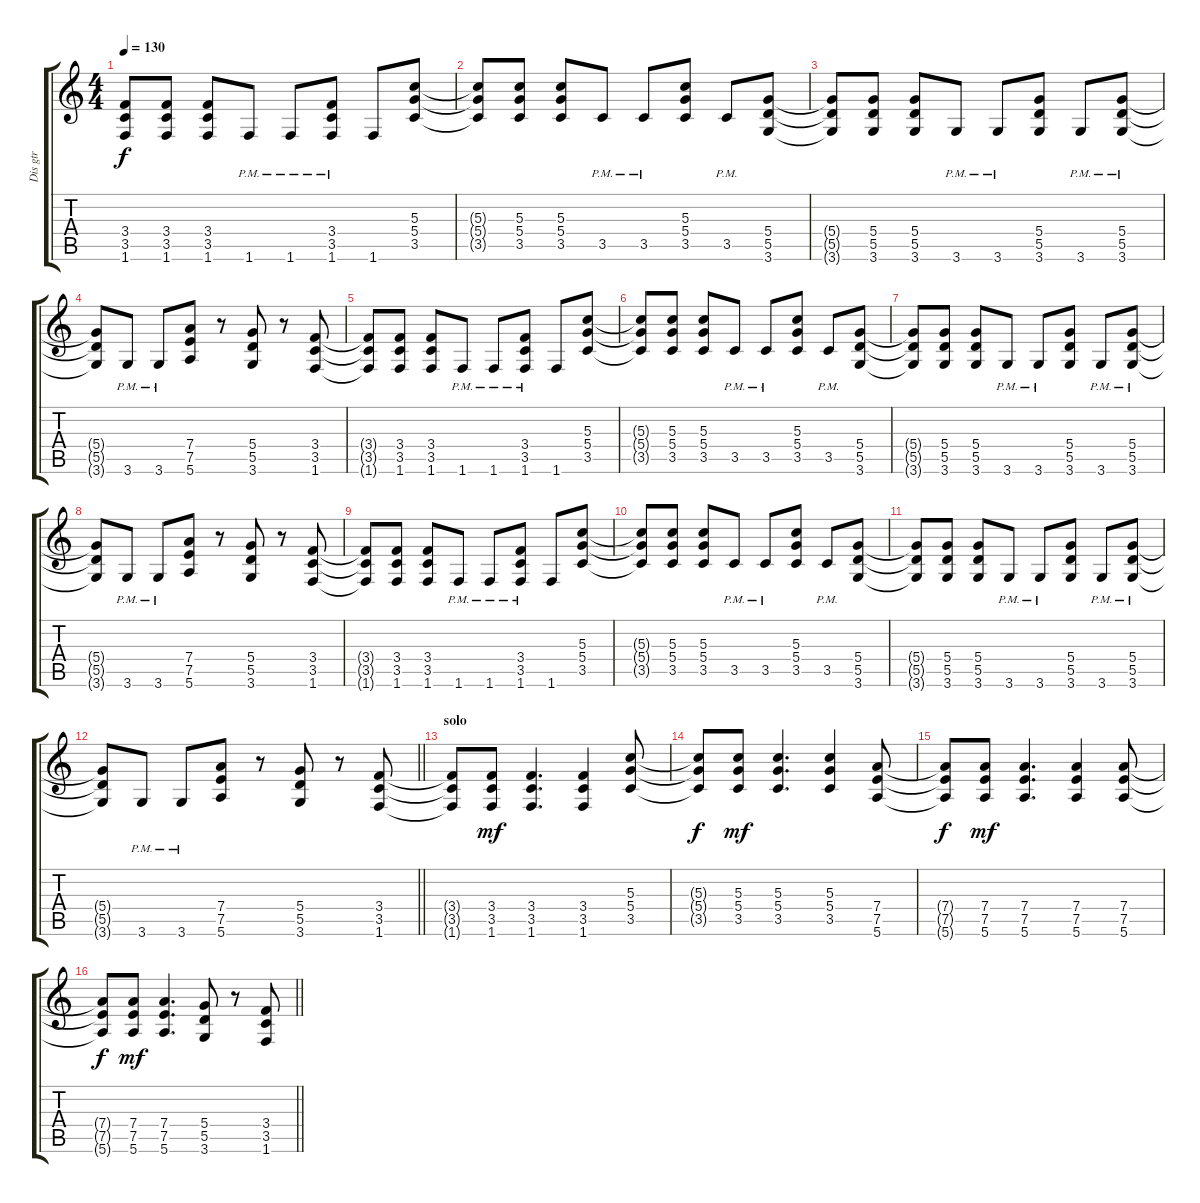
\track ("Dis gtr" "Dis gtr") {instrument distortionguitar}
\staff {score tabs}
\tuning (E4 B3 G3 D3 A2 E2) {hide}
\ts (4 4)
\tempo 130
\clef g2
\ks c
(3.4{t} 3.5{t} 1.6{t}).8{dy f} (3.4 3.5 1.6).8 (3.4 3.5 1.6).8 1.6{pm}.8 1.6{pm}.8 (3.4 3.5 1.6{pm}).8 1.6.8 (5.3 5.4 3.5).8 |
(5.3{t} 5.4{t} 3.5{t}).8 (5.3 5.4 3.5).8 (5.3 5.4 3.5).8 3.5{pm}.8 3.5{pm}.8 (5.3 5.4 3.5).8 3.5{pm}.8 (5.4 5.5 3.6).8 |
(5.4{t} 5.5{t} 3.6{t}).8 (5.4 5.5 3.6).8 (5.4 5.5 3.6).8 3.6{pm}.8 3.6{pm}.8 (5.4 5.5 3.6).8 3.6{pm}.8 (5.4 5.5 3.6{pm}).8 |
(5.4{t} 5.5{t} 3.6{t}).8 3.6{pm}.8 3.6{pm}.8 (7.4 7.5 5.6).8 r.8 (5.4 5.5 3.6).8 r.8 (3.4 3.5 1.6).8 |
(3.4{t} 3.5{t} 1.6{t}).8 (3.4 3.5 1.6).8 (3.4 3.5 1.6).8 1.6{pm}.8 1.6{pm}.8 (3.4 3.5 1.6{pm}).8 1.6.8 (5.3 5.4 3.5).8 |
(5.3{t} 5.4{t} 3.5{t}).8 (5.3 5.4 3.5).8 (5.3 5.4 3.5).8 3.5{pm}.8 3.5{pm}.8 (5.3 5.4 3.5).8 3.5{pm}.8 (5.4 5.5 3.6).8 |
(5.4{t} 5.5{t} 3.6{t}).8 (5.4 5.5 3.6).8 (5.4 5.5 3.6).8 3.6{pm}.8 3.6{pm}.8 (5.4 5.5 3.6).8 3.6{pm}.8 (5.4 5.5 3.6{pm}).8 |
(5.4{t} 5.5{t} 3.6{t}).8 3.6{pm}.8 3.6{pm}.8 (7.4 7.5 5.6).8 r.8 (5.4 5.5 3.6).8 r.8 (3.4 3.5 1.6).8 |
(3.4{t} 3.5{t} 1.6{t}).8 (3.4 3.5 1.6).8 (3.4 3.5 1.6).8 1.6{pm}.8 1.6{pm}.8 (3.4 3.5 1.6{pm}).8 1.6.8 (5.3 5.4 3.5).8 |
(5.3{t} 5.4{t} 3.5{t}).8 (5.3 5.4 3.5).8 (5.3 5.4 3.5).8 3.5{pm}.8 3.5{pm}.8 (5.3 5.4 3.5).8 3.5{pm}.8 (5.4 5.5 3.6).8 |
(5.4{t} 5.5{t} 3.6{t}).8 (5.4 5.5 3.6).8 (5.4 5.5 3.6).8 3.6{pm}.8 3.6{pm}.8 (5.4 5.5 3.6).8 3.6{pm}.8 (5.4 5.5 3.6{pm}).8 |
\barLineRight lightlight
(5.4{t} 5.5{t} 3.6{t}).8 3.6{pm}.8 3.6{pm}.8 (7.4 7.5 5.6).8 r.8 (5.4 5.5 3.6).8 r.8 (3.4 3.5 1.6).8 |
\section ("" "solo")
(3.4{t} 3.5{t} 1.6{t}).8 (3.4 3.5 1.6).8{dy mf} (3.4 3.5 1.6).4{d} (3.4 3.5 1.6).4 (5.3 5.4 3.5).8 |
(5.3{t} 5.4{t} 3.5{t}).8{dy f} (5.3 5.4 3.5).8{dy mf} (5.3 5.4 3.5).4{d} (5.3 5.4 3.5).4 (7.4 7.5 5.6).8 |
(7.4{t} 7.5{t} 5.6{t}).8{dy f} (7.4 7.5 5.6).8{dy mf} (7.4 7.5 5.6).4{d} (7.4 7.5 5.6).4 (7.4 7.5 5.6).8 |
\barLineRight lightlight
(7.4{t} 7.5{t} 5.6{t}).8{dy f} (7.4 7.5 5.6).8{dy mf} (7.4 7.5 5.6).4{d} (5.4 5.5 3.6).8 r.8 (3.4 3.5 1.6).8
